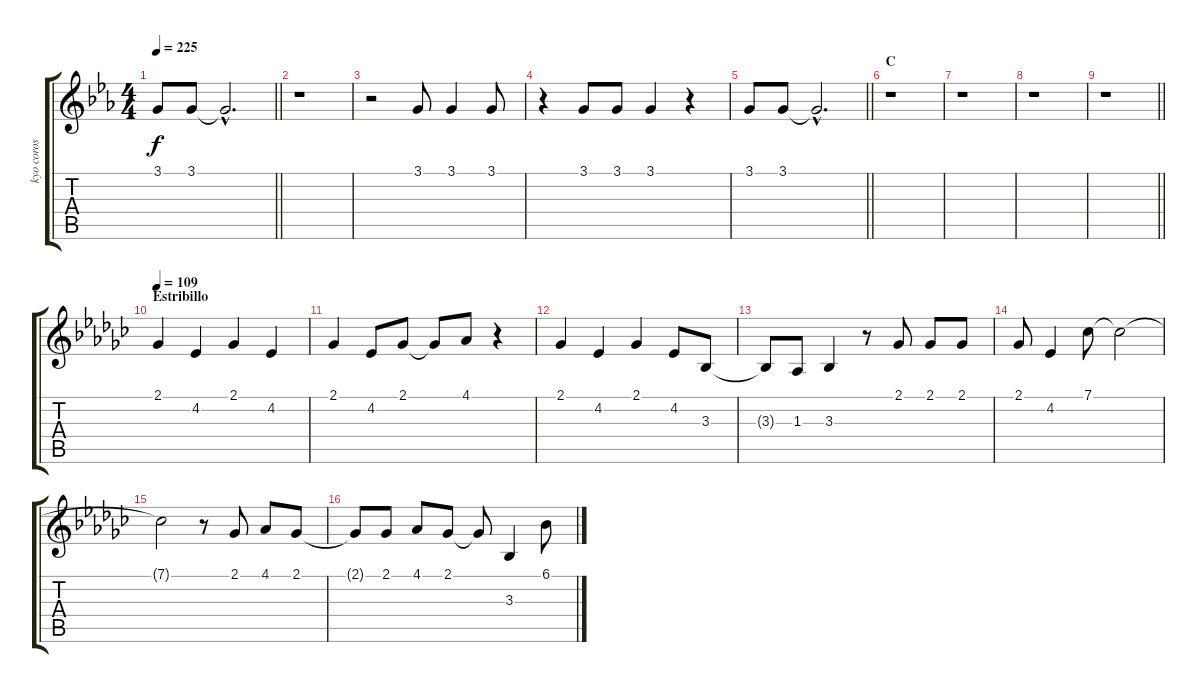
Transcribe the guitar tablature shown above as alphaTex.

\track ("kyo coros" "kyo coros") {instrument voiceoohs}
\staff {score tabs}
\tuning (E4 B3 G3 D3 A2 E2) {hide}
\ts (4 4)
\tempo 225
\clef g2
\barLineRight lightlight
\ks eb
3.1.8{dy f} 3.1.8 3.1{hac t}.2{d} |
r.1 |
r.2 3.1.8 3.1.4 3.1.8 |
r.4 3.1.8 3.1.8 3.1.4 r.4 |
\barLineRight lightlight
3.1.8 3.1.8 3.1{hac t}.2{d} |
\section ("" "C")
r.1 |
r.1 |
r.1 |
\barLineRight lightlight
r.1 |
\section ("" "Estribillo ")
\tempo 109
\ks ebminor
2.1.4 4.2.4 2.1.4 4.2.4 |
2.1.4 4.2.8 2.1.8 2.1{t}.8 4.1.8 r.4 |
2.1.4 4.2.4 2.1.4 4.2.8 3.3.8 |
3.3{t}.8 1.3.8 3.3.4 r.8 2.1.8 2.1.8 2.1.8 |
2.1.8 4.2.4 7.1.8 7.1{t}.2 |
7.1{t}.2 r.8 2.1.8 4.1.8 2.1.8 |
2.1{t}.8 2.1.8 4.1.8 2.1.8 2.1{t}.8 3.3.4 6.1.8
